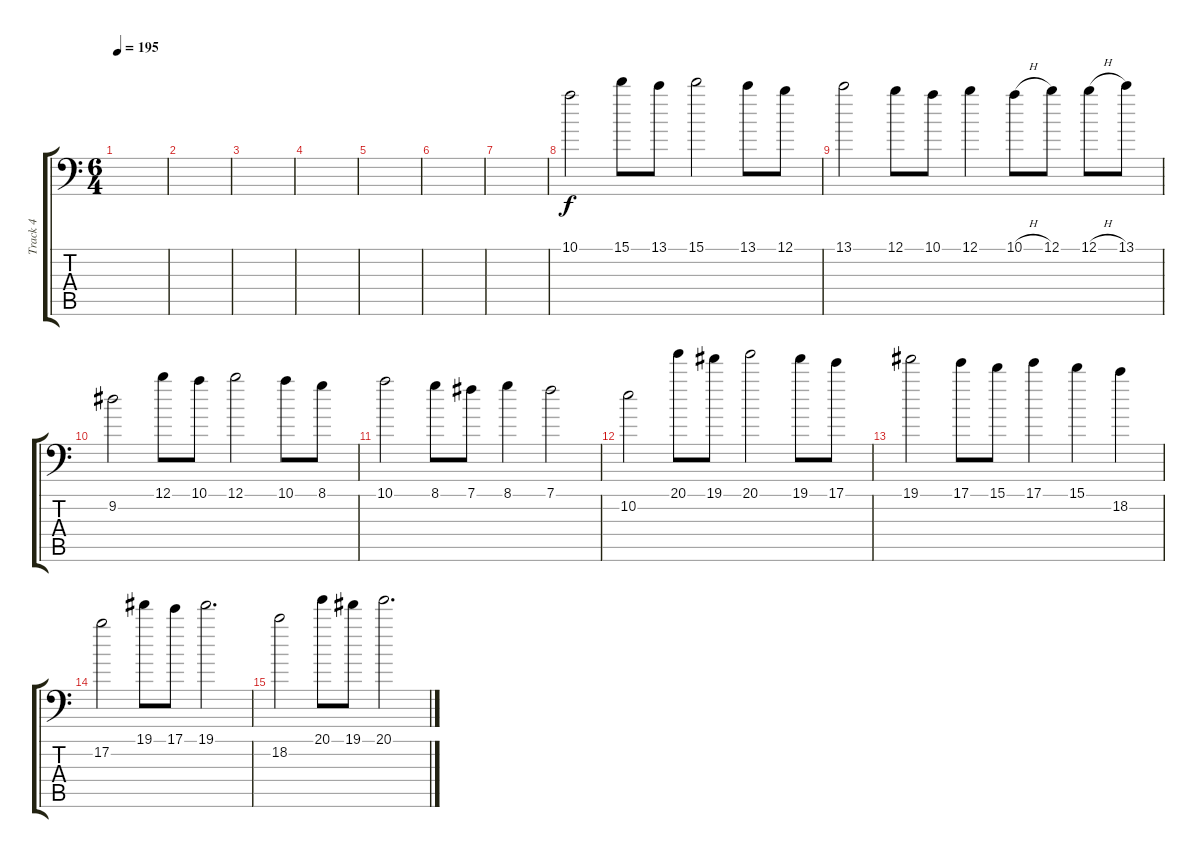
\track ("Track 4" "Track 4") {instrument distortionguitar}
\staff {score tabs}
\tuning (B3 Gb3 D3 A2 E2 A1) {hide}
\ts (6 4)
\tempo 195
\clef f4
\ks c
|
|
|
|
|
|
|
10.1.2 15.1.8 13.1.8 15.1.2 13.1.8 12.1.8 |
13.1.2 12.1.8 10.1.8 12.1.4 10.1{h}.8 12.1.8 12.1{h}.8 13.1.8 |
9.2.2 12.1.8 10.1.8 12.1.2 10.1.8 8.1.8 |
10.1.2 8.1.8 7.1.8 8.1.4 7.1.2 |
10.2.2 20.1.8 19.1.8 20.1.2 19.1.8 17.1.8 |
19.1.2 17.1.8 15.1.8 17.1.4 15.1.4 18.2.4 |
17.2.2 19.1.8 17.1.8 19.1.2{d} |
18.2.2 20.1.8 19.1.8 20.1.2{d}
